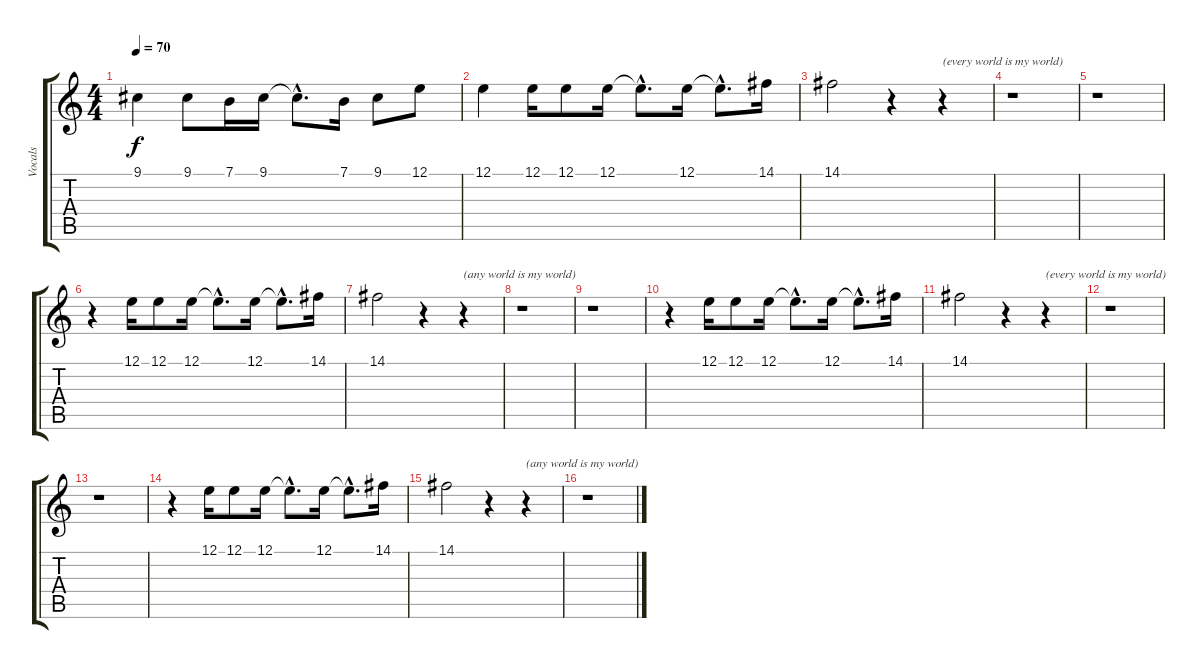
\track ("Vocals" "Vocals") {instrument flute}
\staff {score tabs}
\tuning (E4 B3 G3 D3 A2 E2) {hide}
\ts (4 4)
\tempo 70
\clef g2
\ks c
9.1.4{dy f} 9.1.8 7.1.16 9.1.16 9.1{hac t}.8{d} 7.1.16 9.1.8 12.1.8 |
12.1.4 12.1.16 12.1.8 12.1.16 12.1{hac t}.8{d} 12.1.16 12.1{hac t}.8{d} 14.1.16 |
14.1.2 r.4 r.4{txt "(every world is my world)"} |
r.1 |
r.1 |
r.4 12.1.16 12.1.8 12.1.16 12.1{hac t}.8{d} 12.1.16 12.1{hac t}.8{d} 14.1.16 |
14.1.2 r.4 r.4{txt "(any world is my world)"} |
r.1 |
r.1 |
r.4 12.1.16 12.1.8 12.1.16 12.1{hac t}.8{d} 12.1.16 12.1{hac t}.8{d} 14.1.16 |
14.1.2 r.4 r.4{txt "(every world is my world)"} |
r.1{volume 7} |
r.1 |
r.4 12.1.16 12.1.8 12.1.16 12.1{hac t}.8{d} 12.1.16 12.1{hac t}.8{d} 14.1.16 |
14.1.2 r.4 r.4{txt "(any world is my world)"} |
r.1{volume 0}
